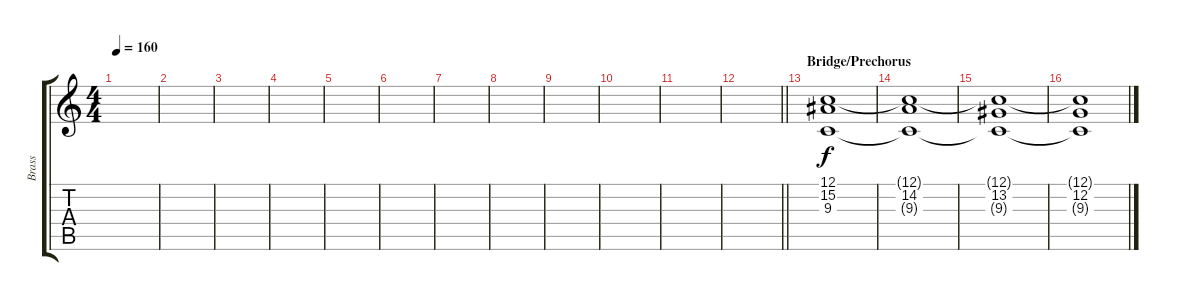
\track ("Brass" "Brass") {instrument brasssection}
\staff {score tabs}
\tuning (C4 G3 Eb3 Bb2 F2 C2) {hide}
\ts (4 4)
\tempo 160
\clef g2
\ks c
|
|
|
|
|
|
|
|
|
|
|
\barLineRight lightlight
|
\section ("" "Bridge/Prechorus")
(12.1 15.2 9.3).1 |
(12.1{t} 14.2 9.3{t}).1 |
(12.1{t} 13.2 9.3{t}).1 |
(12.1{t} 12.2 9.3{t}).1
